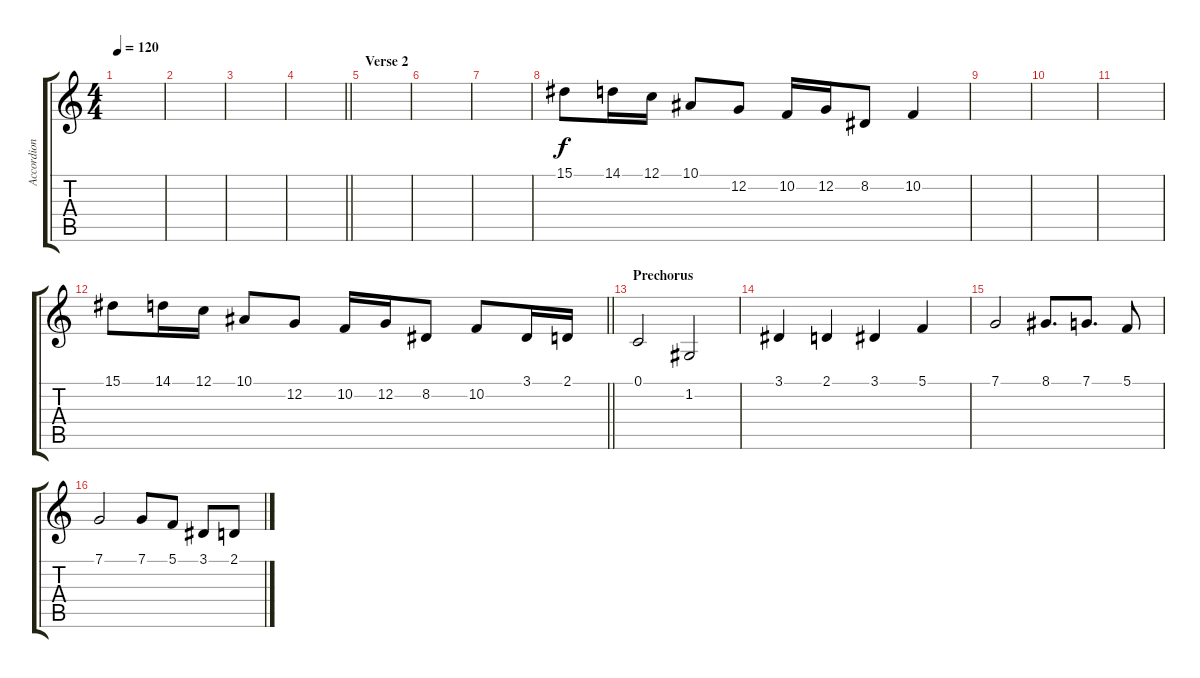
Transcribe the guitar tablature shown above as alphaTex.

\track ("Accordion" "Accordion") {instrument accordion}
\staff {score tabs}
\tuning (C4 G3 Eb3 Bb2 F2 C2) {hide}
\ts (4 4)
\tempo 120
\clef g2
\ks c
|
|
|
\barLineRight lightlight
|
\section ("" "Verse 2")
|
|
|
15.1.8 14.1.16 12.1.16 10.1.8 12.2.8 10.2.16 12.2.16 8.2.8 10.2.4 |
|
|
|
\barLineRight lightlight
15.1.8 14.1.16 12.1.16 10.1.8 12.2.8 10.2.16 12.2.16 8.2.8 10.2.8 3.1.16 2.1.16 |
\section ("" "Prechorus")
0.1.2 1.2.2 |
3.1.4 2.1.4 3.1.4 5.1.4 |
7.1.2 8.1.8{d} 7.1.8{d} 5.1.8 |
7.1.2 7.1.8 5.1.8 3.1.8 2.1.8
